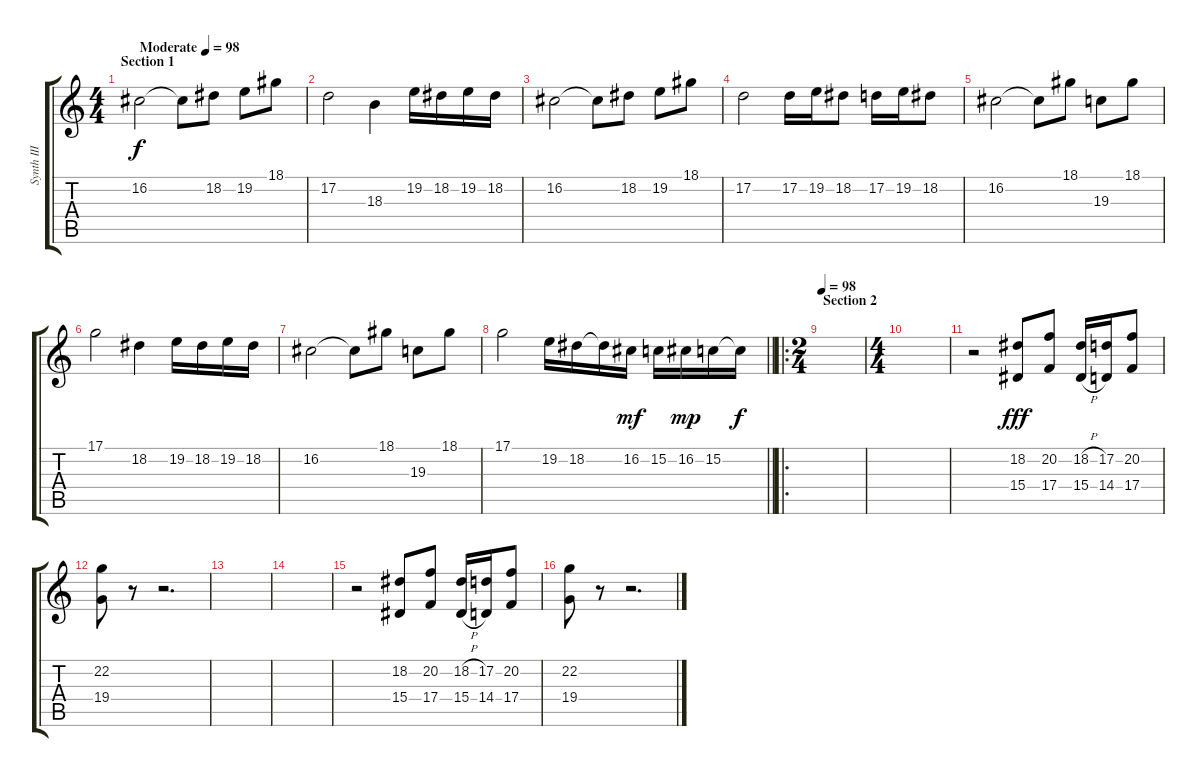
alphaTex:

\track ("Synth III" "Synth III") {instrument tremolostrings}
\staff {score tabs}
\tuning (D4 A3 F3 C3 G2 D2) {hide}
\ts (4 4)
\section ("" "Section 1")
\tempo (98 "Moderate")
\clef g2
\ks c
16.2.2{dy f instrument tremolostrings} 16.2{t}.8 18.2.8 19.2.8 18.1.8 |
17.2.2 18.3.4 19.2.16 18.2.16 19.2.16 18.2.16 |
16.2.2 16.2{t}.8 18.2.8 19.2.8 18.1.8 |
17.2.2 17.2.16 19.2.16 18.2.8 17.2.16 19.2.16 18.2.8 |
16.2.2 16.2{t}.8 18.1.8 19.3.8 18.1.8 |
17.1.2 18.2.4 19.2.16 18.2.16 19.2.16 18.2.16 |
16.2.2 16.2{t}.8 18.1.8 19.3.8 18.1.8 |
\barLineRight lightlight
17.1.2 19.2.16 18.2.16 18.2{t}.16 16.2.16{dy mf} 15.2.16 16.2.16{dy mp} 15.2.16 15.2{t}.16{dy f} |
\ro
\ts (2 4)
\section ("" "Section 2")
\tempo 98
|
\ts (4 4)
|
r.2 (18.2 15.4).8{dy fff} (20.2 17.4).8 (18.2{h} 15.4{h}).16 (17.2 14.4).16 (20.2 17.4).8 |
(22.2 19.4).8 r.8 r.2{d} |
|
|
r.2 (18.2 15.4).8 (20.2 17.4).8 (18.2{h} 15.4{h}).16 (17.2 14.4).16 (20.2 17.4).8 |
(22.2 19.4).8 r.8 r.2{d}
